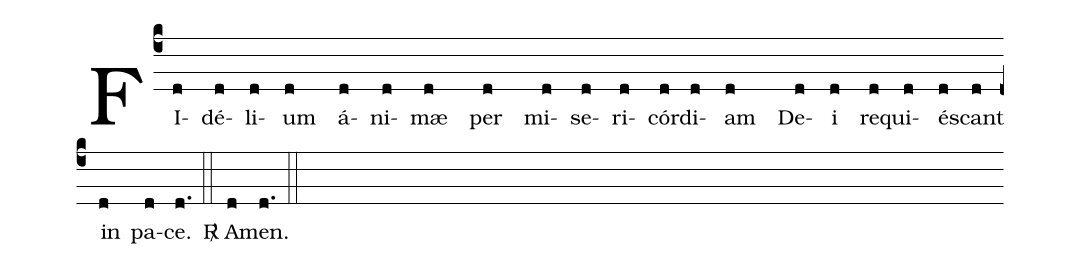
%%
%(c4) BE(ixhi)ne(h')di(g)cá(h.)mus(d.) (,) Dó(ixf!ghivHGfvED)mi(cd)no.(d.) <sp>R/</sp>(::)

%De(ixhi)o(hghd..) (,) grá(ixf!ghivHGfvED)ti(cd)as.(d.)

%<sp>V/</sp> Di(d)ví(d)num(d) au(d)xí(d)li(d)um(d) má(d)ne(d)at(d) sem(d)per(d) no(d)bís(d)cum.(d.)

(c4) FI(d)dé(d)li(d)um(d) á(d)ni(d)m<sp>ae</sp>(d) per(d) mi(d)se(d)ri(d)cór(d)di(d)am(d) De(d)i(d) re(d)qui(d)és(d)cant(dz) in(d) pa(d)ce.(d.) (::) <sp>R/</sp> A(d)men.(d.) (::)

%<sp>V/</sp>(::) Dó(d)mi(d)nus(d) det(d) no(d)bis(d) su(d)am(d) pa(d)cem.(d.) <sp>R/</sp>(::) Et(d) vi(d)tam(d) <sp>ae</sp>(d)tér(d)nam.(d) A(d)men.(d.) (::)
